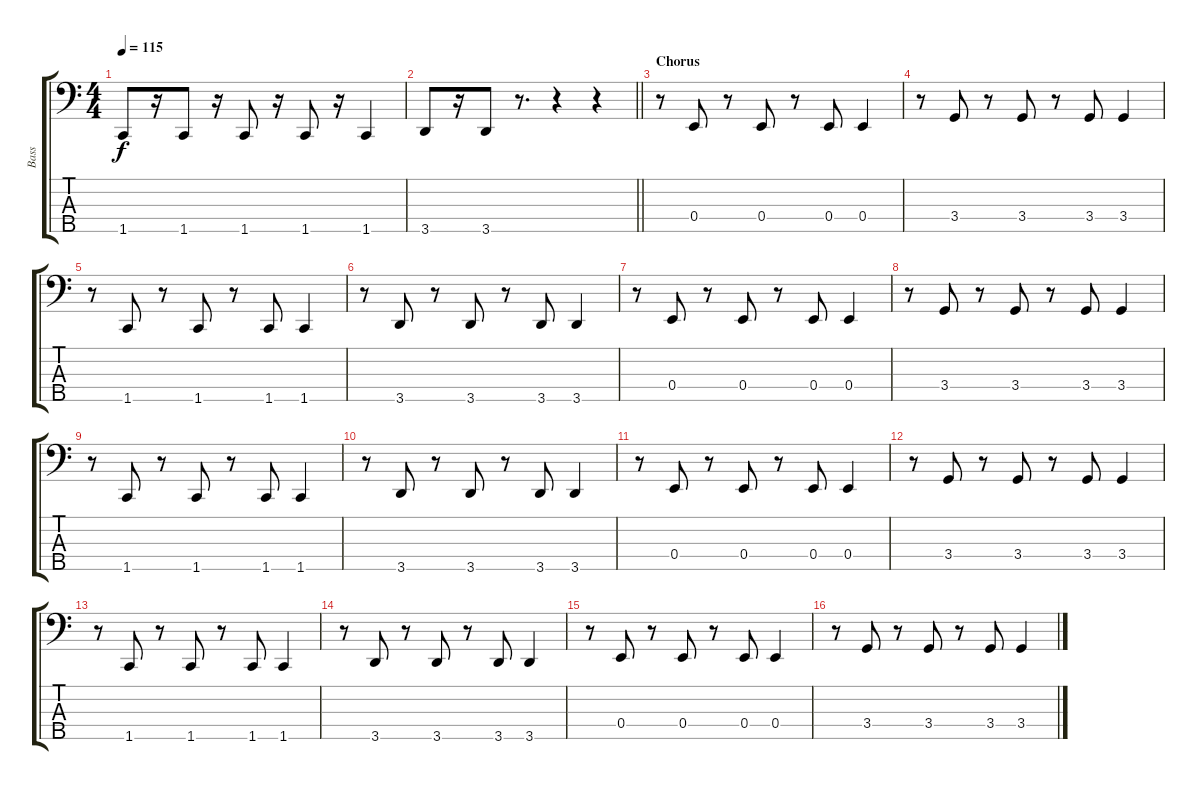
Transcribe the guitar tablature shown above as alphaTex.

\track ("Bass" "Bass") {instrument electricbassfinger}
\staff {score tabs}
\tuning (G2 D2 A1 E1 B0) {hide}
\ts (4 4)
\tempo 115
\clef f4
\ks c
1.5.8{dy f} r.16 1.5.8 r.16 1.5.8 r.16 1.5.8 r.16 1.5.4 |
\barLineRight lightlight
3.5.8 r.16 3.5.8 r.8{d} r.4 r.4 |
\section ("" "Chorus")
r.8 0.4.8 r.8 0.4.8 r.8 0.4.8 0.4.4 |
r.8 3.4.8 r.8 3.4.8 r.8 3.4.8 3.4.4 |
r.8 1.5.8 r.8 1.5.8 r.8 1.5.8 1.5.4 |
r.8 3.5.8 r.8 3.5.8 r.8 3.5.8 3.5.4 |
r.8 0.4.8 r.8 0.4.8 r.8 0.4.8 0.4.4 |
r.8 3.4.8 r.8 3.4.8 r.8 3.4.8 3.4.4 |
r.8 1.5.8 r.8 1.5.8 r.8 1.5.8 1.5.4 |
r.8 3.5.8 r.8 3.5.8 r.8 3.5.8 3.5.4 |
r.8 0.4.8 r.8 0.4.8 r.8 0.4.8 0.4.4 |
r.8 3.4.8 r.8 3.4.8 r.8 3.4.8 3.4.4 |
r.8 1.5.8 r.8 1.5.8 r.8 1.5.8 1.5.4 |
r.8 3.5.8 r.8 3.5.8 r.8 3.5.8 3.5.4 |
r.8 0.4.8 r.8 0.4.8 r.8 0.4.8 0.4.4 |
r.8 3.4.8 r.8 3.4.8 r.8 3.4.8 3.4.4
